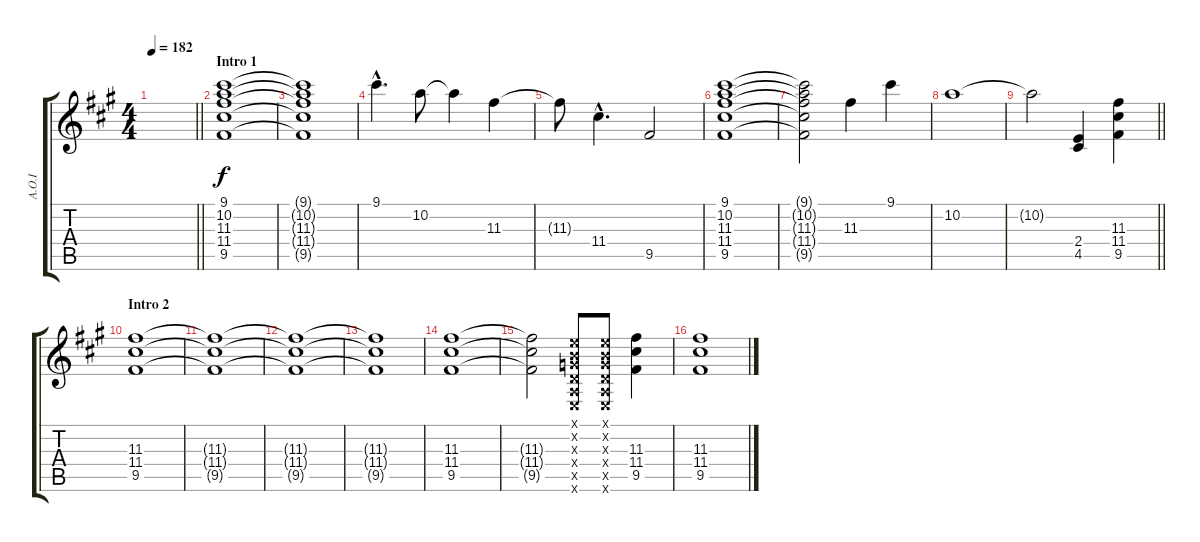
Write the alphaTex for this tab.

\track ("A.O.I" "A.O.I") {instrument distortionguitar}
\staff {score tabs}
\tuning (E4 B3 G3 D3 A2 E2) {hide}
\ts (4 4)
\tempo 182
\clef g2
\barLineRight lightlight
\ks a
|
\section ("" "Intro 1")
(9.1 10.2 11.3 11.4 9.5).1 |
(9.1{t} 10.2{t} 11.3{t} 11.4{t} 9.5{t}).1 |
9.1{hac}.4{d} 10.2.8 10.2{t}.4 11.3.4 |
11.3{t}.8 11.4{hac}.4{d} 9.5.2 |
(9.1 10.2 11.3 11.4 9.5).1 |
(9.1{t} 10.2{t} 11.3{t} 11.4{t} 9.5{t}).2 11.3.4 9.1.4 |
10.2.1 |
\barLineRight lightlight
10.2{t}.2 (2.4 4.5).4 (11.3 11.4 9.5).4 |
\section ("" "Intro 2")
(11.3 11.4 9.5).1 |
(11.3{t} 11.4{t} 9.5{t}).1 |
(11.3{t} 11.4{t} 9.5{t}).1 |
(11.3{t} 11.4{t} 9.5{t}).1 |
(11.3 11.4 9.5).1 |
(11.3{t} 11.4{t} 9.5{t}).2 (0.1{x} 0.2{x} 0.3{x} 0.4{x} 0.5{x} 0.6{x}).8 (0.1{x} 0.2{x} 0.3{x} 0.4{x} 0.5{x} 0.6{x}).8 (11.3 11.4 9.5).4 |
(11.3 11.4 9.5).1
